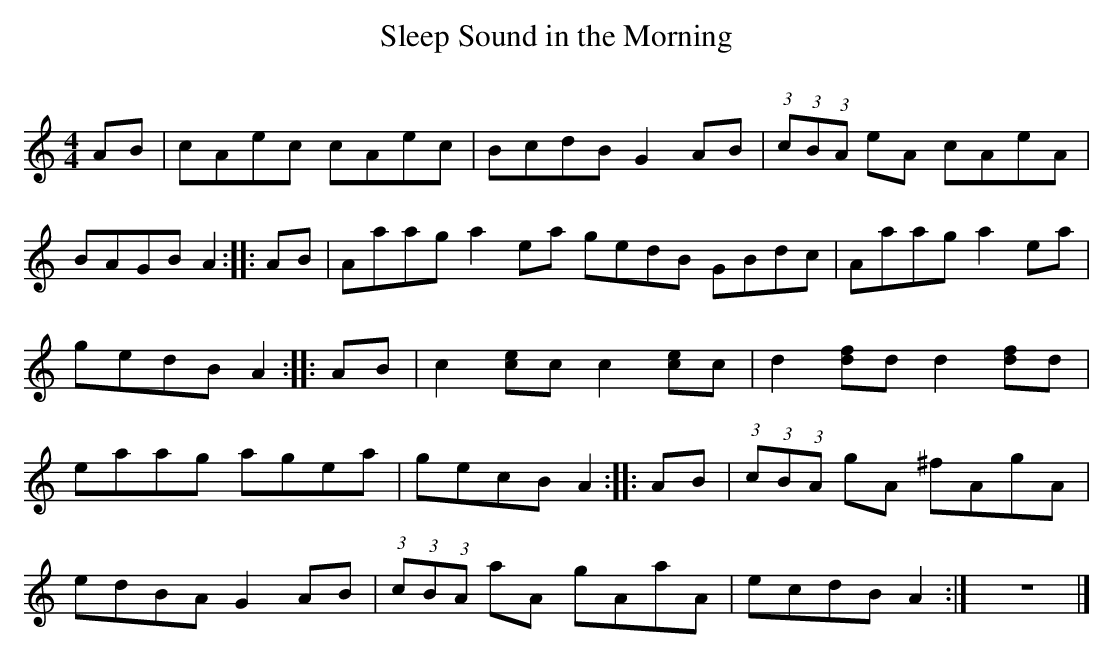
X:1
T:Sleep Sound in the Morning
C:
M:4/4
L:1/8
K:Am
AB |cAec cAec |BcdB G2 AB |(3:2:1c(3:2:1B(3:2:1A eA cAeA |BAGB A2 ::AB |Aaag a2 ea gedB GBdc |Aaag a2 ea |gedB A2 ::AB |c2 [ec]c c2 [ec]c |d2 [fd]d d2 [fd]d |eaag agea |gecB A2 ::AB |(3:2:1c(3:2:1B(3:2:1A gA ^fAgA |
edBA G2 AB |(3:2:1c(3:2:1B(3:2:1A aA gAaA |ecdB A2 :|z8 |]
